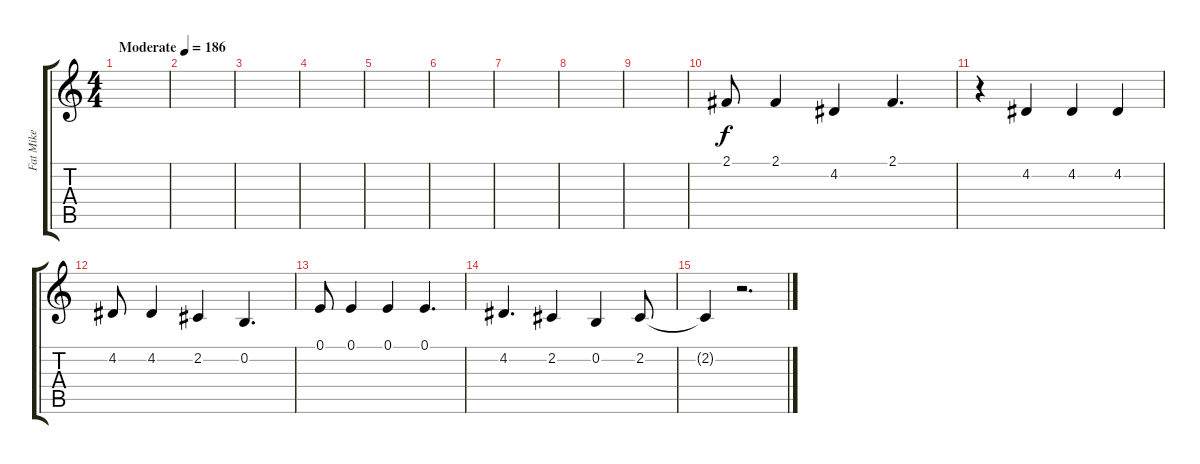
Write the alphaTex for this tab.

\track ("Fat Mike" "Fat Mike") {instrument bassoon}
\staff {score tabs}
\tuning (E4 B3 G3 D3 A2 E2) {hide}
\ts (4 4)
\tempo (186 "Moderate")
\clef g2
\ks c
|
|
|
|
|
|
|
|
|
2.1.8 2.1.4 4.2.4 2.1.4{d} |
r.4 4.2.4 4.2.4 4.2.4 |
4.2.8 4.2.4 2.2.4 0.2.4{d} |
0.1.8 0.1.4 0.1.4 0.1.4{d} |
4.2.4{d} 2.2.4 0.2.4 2.2.8 |
2.2{t}.4 r.2{d}
